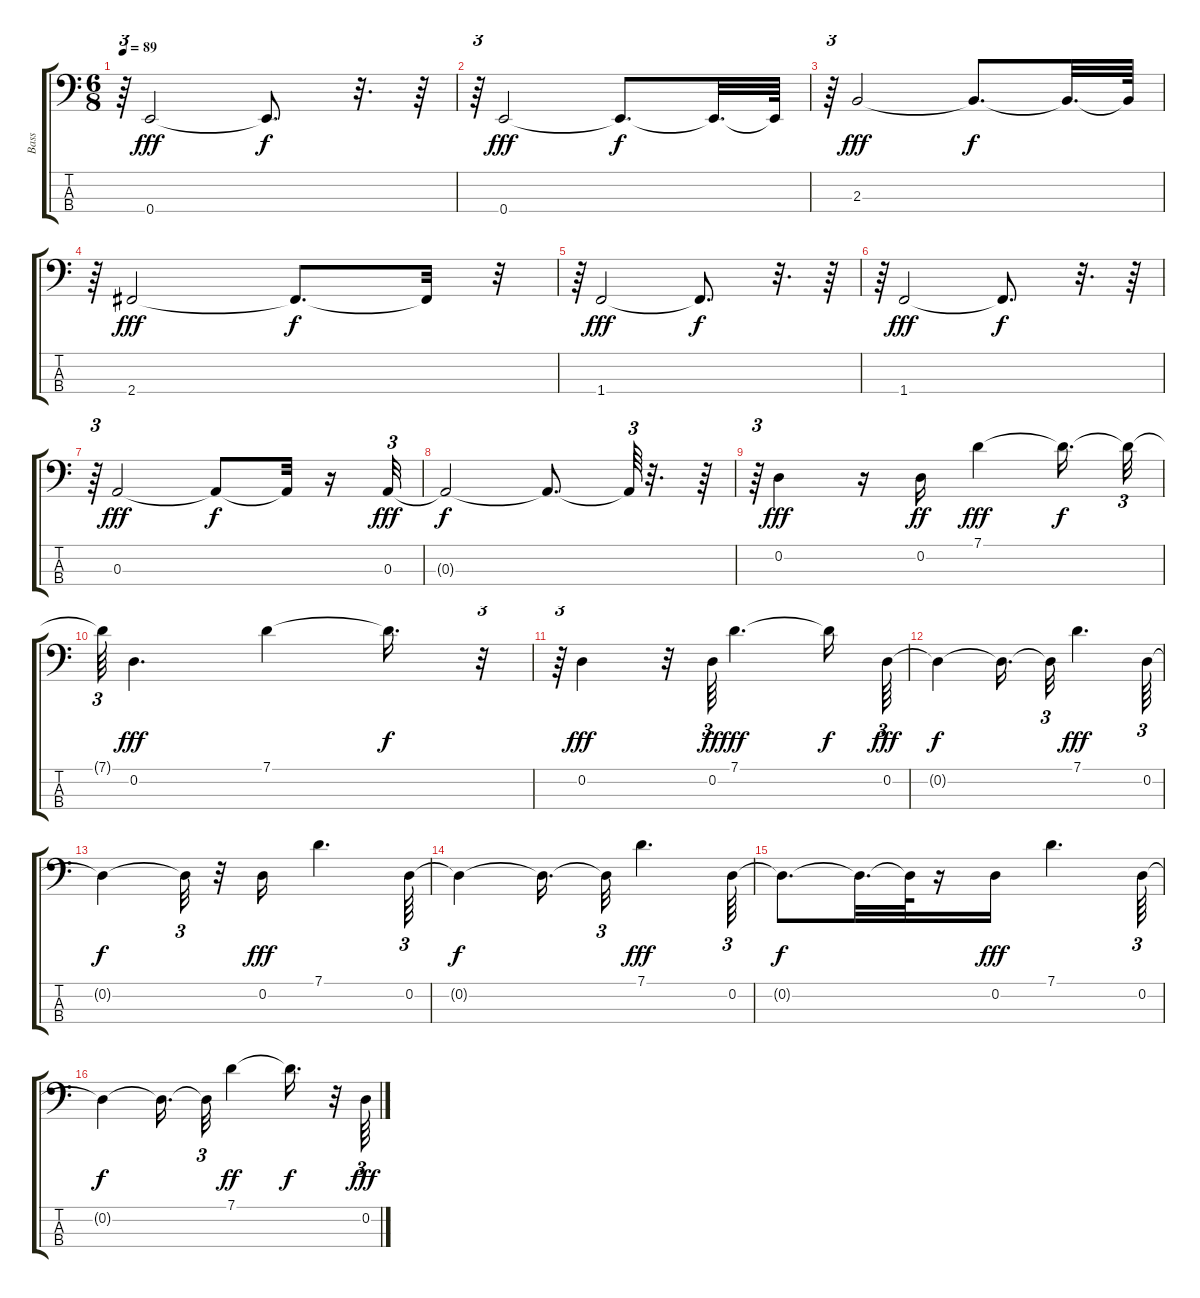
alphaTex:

\track ("Bass" "Bass") {instrument electricbassfinger}
\staff {score tabs}
\tuning (G2 D2 A1 E1) {hide}
\ts (6 8)
\tempo 89
\clef f4
\ks c
r.64{tu (3 2) dy f} 0.4.2{dy fff} 0.4{t}.8{d dy f} r.32{d} r.64 |
r.64{tu (3 2)} 0.4.2{dy fff} 0.4{t}.8{d dy f} 0.4{t}.32{d} 0.4{t}.64 |
r.64{tu (3 2)} 2.3.2{dy fff} 2.3{t}.8{d dy f} 2.3{t}.32{d} 2.3{t}.64 |
r.64{tu (3 2)} 2.4.2{dy fff} 2.4{t}.8{d dy f} 2.4{t}.32 r.32{tu (3 2)} |
r.64{tu (3 2)} 1.4.2{dy fff} 1.4{t}.8{d dy f} r.32{d} r.64 |
r.64{tu (3 2)} 1.4.2{dy fff} 1.4{t}.8{d dy f} r.32{d} r.64 |
r.64{tu (3 2)} 0.3.2{dy fff} 0.3{t}.8{dy f} 0.3{t}.32 r.16 0.3.32{tu (3 2) dy fff} |
0.3{t}.2{dy f} 0.3{t}.8{d} 0.3{t}.64{tu (3 2)} r.32{d} r.64 |
r.64{tu (3 2)} 0.2.4{dy fff} r.16 0.2.16{dy ff} 7.1.4{dy fff} 7.1{t}.16{d dy f} 7.1{t}.32{tu (3 2)} |
7.1{t}.64{tu (3 2)} 0.2.4{d dy fff} 7.1.4 7.1{t}.16{d dy f} r.32{tu (3 2)} |
r.64{tu (3 2)} 0.2.4{dy fff} r.32 0.2.64{tu (3 2) dy ff} 7.1.4{d dy fff} 7.1{t}.16{dy f} 0.2.64{tu (3 2) dy fff} |
0.2{t}.4{dy f} 0.2{t}.16{d} 0.2{t}.32{tu (3 2)} 7.1.4{d dy fff} 0.2.64{tu (3 2)} |
0.2{t}.4{dy f} 0.2{t}.32{tu (3 2)} r.32 0.2.16{dy fff} 7.1.4{d} 0.2.64{tu (3 2)} |
0.2{t}.4{dy f} 0.2{t}.16{d} 0.2{t}.32{tu (3 2)} 7.1.4{d dy fff} 0.2.64{tu (3 2)} |
0.2{t}.8{d dy f} 0.2{t}.32{d} 0.2{t}.64 r.16 0.2.16{dy fff} 7.1.4{d} 0.2.64{tu (3 2)} |
0.2{t}.4{dy f} 0.2{t}.16{d} 0.2{t}.32{tu (3 2)} 7.1.4{dy ff} 7.1{t}.16{d dy f} r.32 0.2.64{tu (3 2) dy fff}
